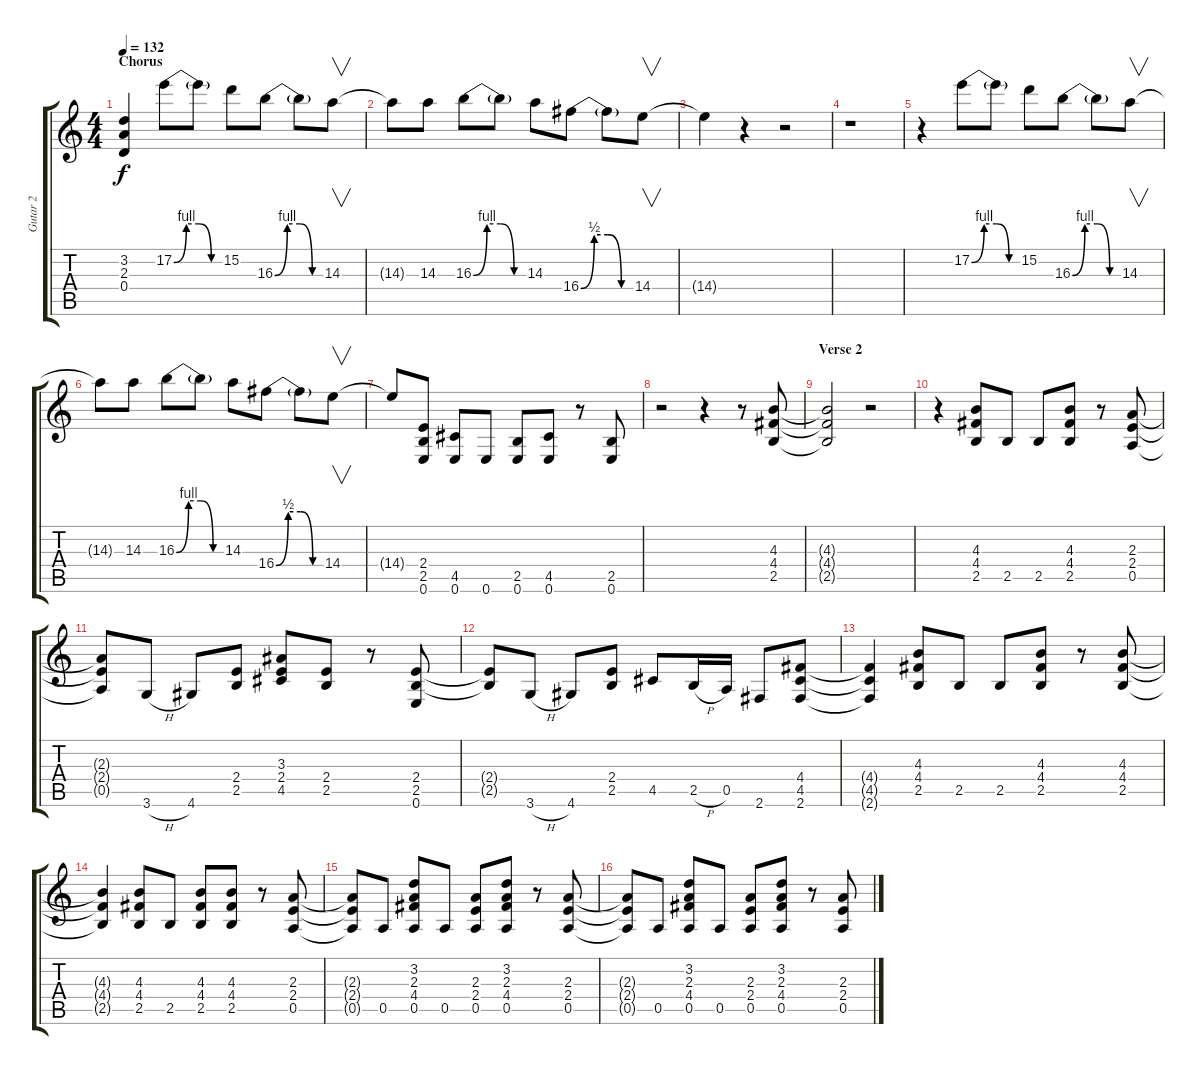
\track ("Gutar 2" "Gutar 2") {instrument distortionguitar}
\staff {score tabs}
\tuning (E4 B3 G3 D3 A2 E2) {hide}
\ts (4 4)
\section ("" "Chorus")
\tempo 132
\clef g2
\ks c
(3.2{t} 2.3{t} 0.4{t}).4{dy f} 17.2{be (custom 0 0 15 4 30 4 45 0 60 0)}.8 17.2{t}.8 15.2.8 16.3{be (custom 0 0 15 4 30 4 45 0 60 0)}.8 16.3{t}.8 14.3.8{v} |
14.3{t}.8 14.3.8 16.3{be (custom 0 0 15 4 30 4 45 0 60 0)}.8 16.3{t}.8 14.3.8 16.4{be (custom 0 0 15 2 30 2 45 0 60 0)}.8 16.4{t}.8 14.4.8{v} |
14.4{t}.4 r.4 r.2 |
r.1 |
r.4 17.2{be (custom 0 0 15 4 30 4 45 0 60 0)}.8 17.2{t}.8 15.2.8 16.3{be (custom 0 0 15 4 30 4 45 0 60 0)}.8 16.3{t}.8 14.3.8{v} |
14.3{t}.8 14.3.8 16.3{be (custom 0 0 15 4 30 4 45 0 60 0)}.8 16.3{t}.8 14.3.8 16.4{be (custom 0 0 15 2 30 2 45 0 60 0)}.8 16.4{t}.8 14.4.8{v} |
14.4{t}.8 (2.4 2.5 0.6).8 (4.5 0.6).8 0.6.8 (2.5 0.6).8 (4.5 0.6).8 r.8 (2.5 0.6).8 |
r.2 r.4 r.8 (4.3 4.4 2.5).8 |
\section ("" "Verse 2")
(4.3{t} 4.4{t} 2.5{t}).2 r.2 |
r.4 (4.3 4.4 2.5).8 2.5.8 2.5.8 (4.3 4.4 2.5).8 r.8 (2.3 2.4 0.5).8 |
(2.3{t} 2.4{t} 0.5{t}).8 3.6{h}.8 4.6.8 (2.4 2.5).8 (3.3 2.4 4.5).8 (2.4 2.5).8 r.8 (2.4 2.5 0.6).8 |
(2.4{t} 2.5{t}).8 3.6{h}.8 4.6.8 (2.4 2.5).8 4.5.8 2.5{h}.16 0.5.16 2.6.8 (4.4 4.5 2.6).8 |
(4.4{t} 4.5{t} 2.6{t}).4 (4.3 4.4 2.5).8 2.5.8 2.5.8 (4.3 4.4 2.5).8 r.8 (4.3 4.4 2.5).8 |
(4.3{t} 4.4{t} 2.5{t}).4 (4.3 4.4 2.5).8 2.5.8 (4.3 4.4 2.5).8 (4.3 4.4 2.5).8 r.8 (2.3 2.4 0.5).8 |
(2.3{t} 2.4{t} 0.5{t}).8 0.5.8 (3.2 2.3 4.4 0.5).8 0.5.8 (2.3 2.4 0.5).8 (3.2 2.3 4.4 0.5).8 r.8 (2.3 2.4 0.5).8 |
(2.3{t} 2.4{t} 0.5{t}).8 0.5.8 (3.2 2.3 4.4 0.5).8 0.5.8 (2.3 2.4 0.5).8 (3.2 2.3 4.4 0.5).8 r.8 (2.3 2.4 0.5).8
